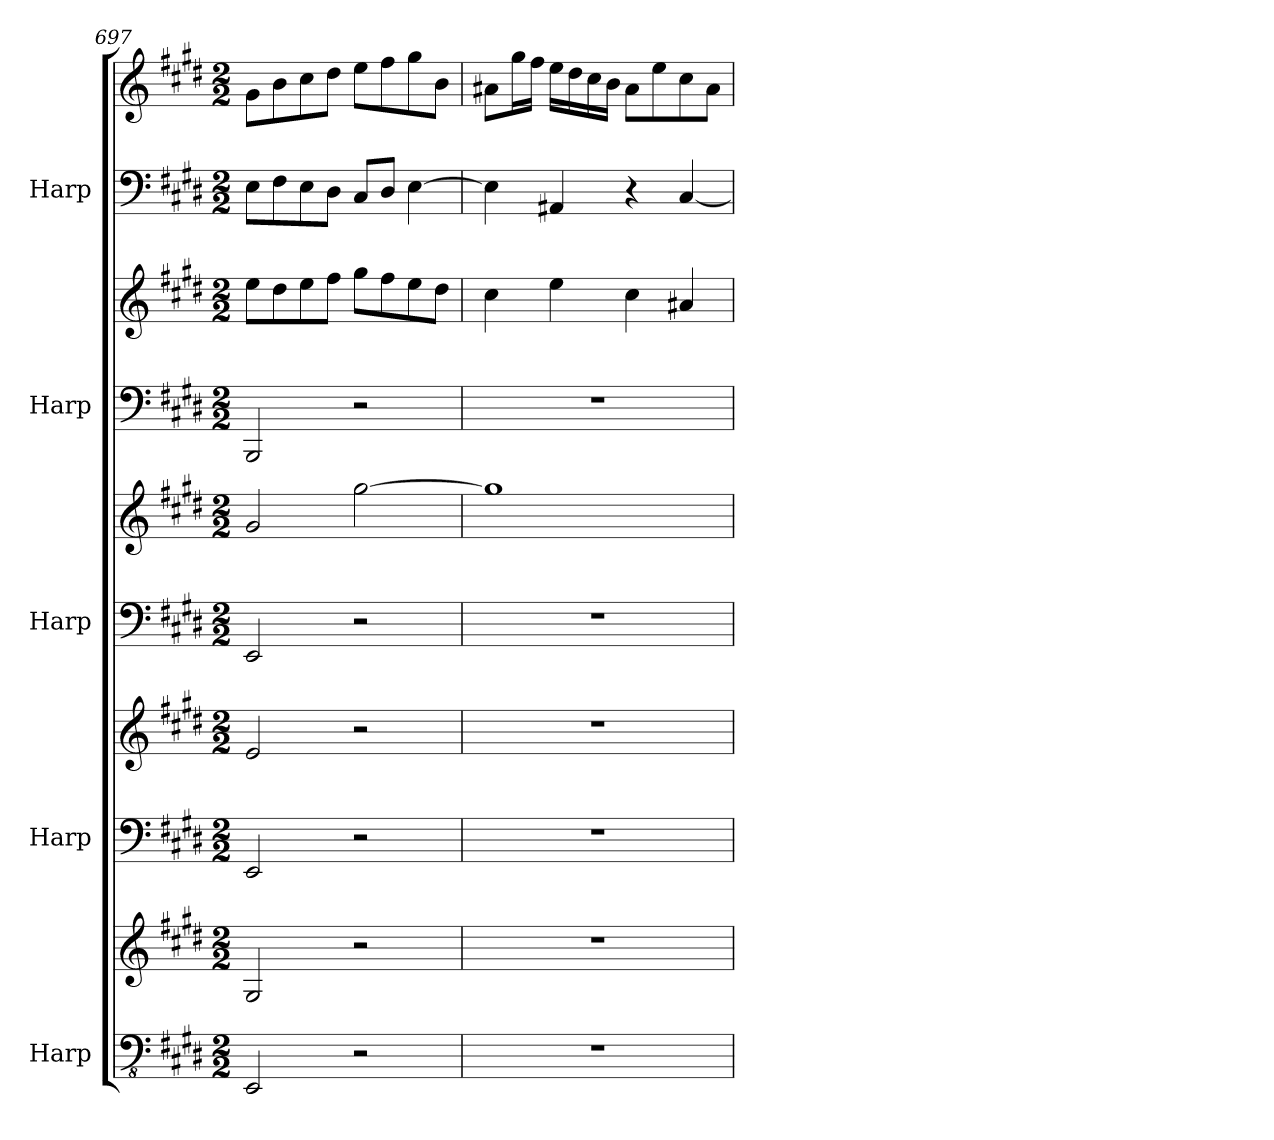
**kern	**kern	**kern	**kern	**kern	**kern	**kern	**kern	**kern	**kern
*part5	*part5	*part4	*part4	*part3	*part3	*part2	*part2	*part1	*part1
*staff10	*staff9	*staff8	*staff7	*staff6	*staff5	*staff4	*staff3	*staff2	*staff1
*I"Harp	*	*I"Harp	*	*I"Harp	*	*I"Harp	*	*I"Harp	*
*I'Hp	*	*I'Hp	*	*I'Hp	*	*I'Hp	*	*I'Hp	*
*clefFv4	*clefG2	*clefF4	*clefG2	*clefF4	*clefG2	*clefF4	*clefG2	*clefF4	*clefG2
*k[f#c#g#d#]	*k[f#c#g#d#]	*k[f#c#g#d#]	*k[f#c#g#d#]	*k[f#c#g#d#]	*k[f#c#g#d#]	*k[f#c#g#d#]	*k[f#c#g#d#]	*k[f#c#g#d#]	*k[f#c#g#d#]
*M2/2	*M2/2	*M2/2	*M2/2	*M2/2	*M2/2	*M2/2	*M2/2	*M2/2	*M2/2
=697	=697	=697	=697	=697	=697	=697	=697	=697	=697
2EEE/	2G#/	2EE/	2e/	2EE/	2g#/	2BBB/	8ee\L	8E\L	8g#\L
.	.	.	.	.	.	.	8dd#\	8F#\	8b\
.	.	.	.	.	.	.	8ee\	8E\	8cc#\
.	.	.	.	.	.	.	8ff#\J	8D#\J	8dd#\J
2r	2r	2r	2r	2r	[2gg#\	2r	8gg#\L	8C#/L	8ee\L
.	.	.	.	.	.	.	8ff#\	8D#/J	8ff#\
.	.	.	.	.	.	.	8ee\	[4E\	8gg#\
.	.	.	.	.	.	.	8dd#\J	.	8b\J
!!LO:PB:g=z
=698	=698	=698	=698	=698	=698	=698	=698	=698	=698
1r	1r	1r	1r	1r	1gg#]	1r	4cc#\	4E\]	8a#X\L
.	.	.	.	.	.	.	.	.	16gg#\L
.	.	.	.	.	.	.	.	.	16ff#\JJ
.	.	.	.	.	.	.	4ee\	4AA#X/	16ee\LL
.	.	.	.	.	.	.	.	.	16dd#\
.	.	.	.	.	.	.	.	.	16cc#\
.	.	.	.	.	.	.	.	.	16b\JJ
.	.	.	.	.	.	.	4cc#\	4r	8a#\L
.	.	.	.	.	.	.	.	.	8ee\
.	.	.	.	.	.	.	4a#X/	[4C#/	8cc#\
.	.	.	.	.	.	.	.	.	8a#\J
=	=	=	=	=	=	=	=	=	=
*-	*-	*-	*-	*-	*-	*-	*-	*-	*-
